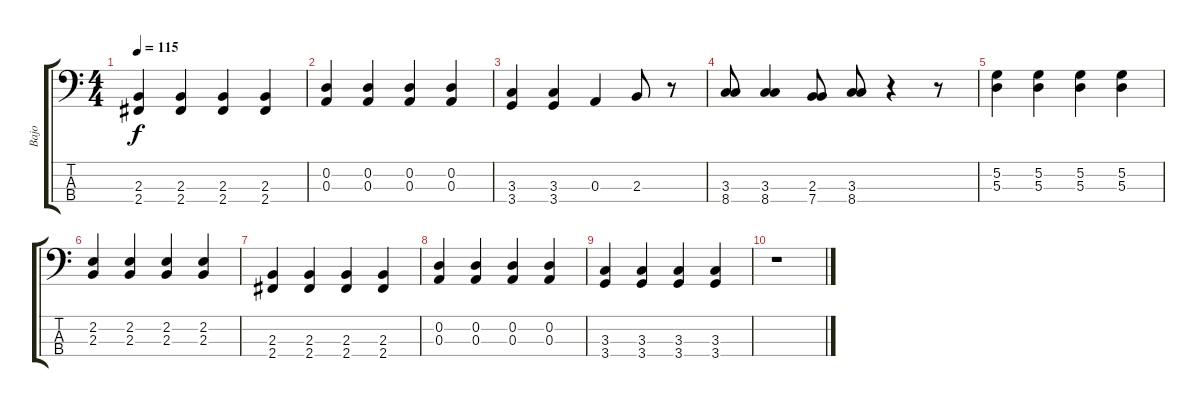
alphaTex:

\track ("Bajo" "Bajo") {instrument electricbasspick}
\staff {score tabs}
\tuning (G2 D2 A1 E1) {hide}
\ts (4 4)
\tempo 115
\clef f4
\ks c
(2.3 2.4).4{dy f} (2.3 2.4).4 (2.3 2.4).4 (2.3 2.4).4 |
(0.2 0.3).4 (0.2 0.3).4 (0.2 0.3).4 (0.2 0.3).4 |
(3.3 3.4).4 (3.3 3.4).4 0.3.4 2.3.8 r.8 |
(3.3 8.4).8 (3.3 8.4).4 (2.3 7.4).8 (3.3 8.4).8 r.4 r.8 |
(5.2 5.3).4 (5.2 5.3).4 (5.2 5.3).4 (5.2 5.3).4 |
(2.2 2.3).4 (2.2 2.3).4 (2.2 2.3).4 (2.2 2.3).4 |
(2.3 2.4).4 (2.3 2.4).4 (2.3 2.4).4 (2.3 2.4).4 |
(0.2 0.3).4 (0.2 0.3).4 (0.2 0.3).4 (0.2 0.3).4 |
(3.3 3.4).4 (3.3 3.4).4 (3.3 3.4).4 (3.3 3.4).4 |
r.1
